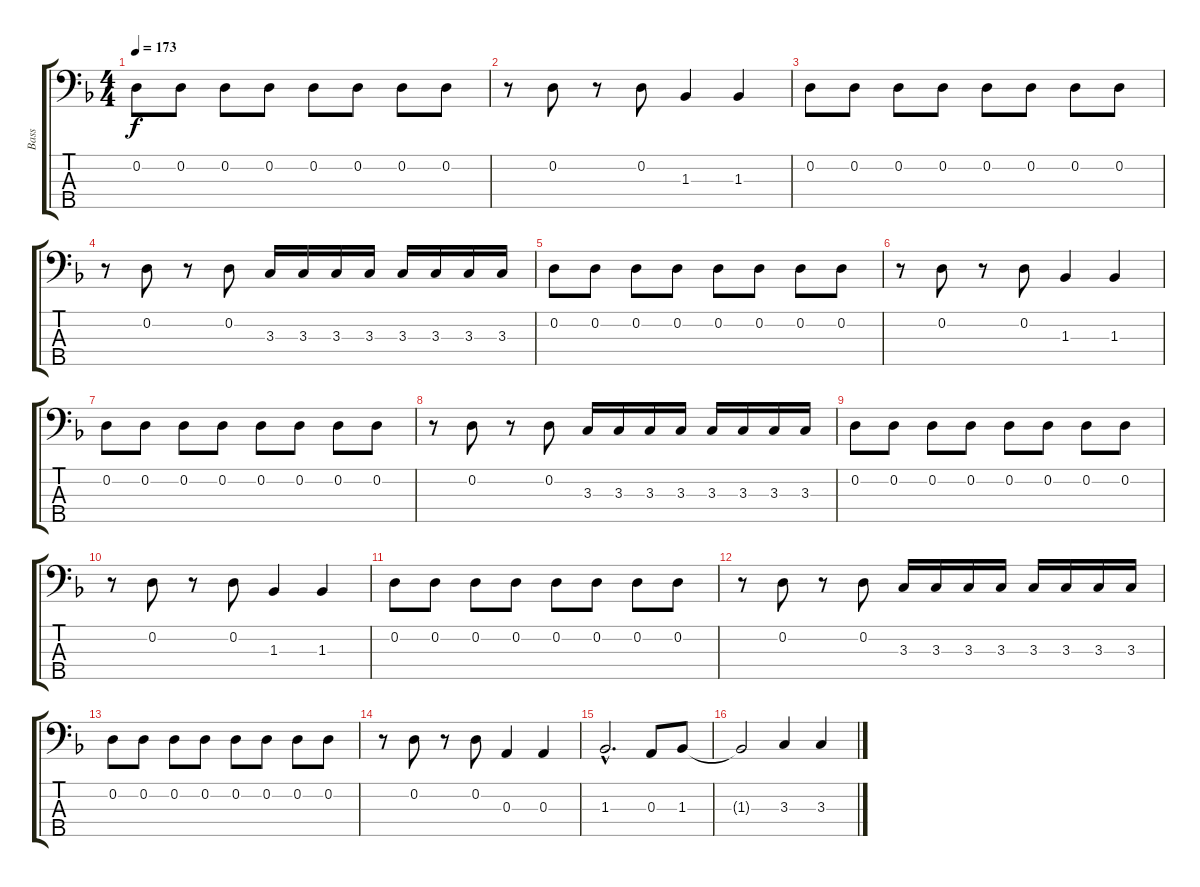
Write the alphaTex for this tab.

\track ("Bass" "Bass") {instrument electricbasspick}
\staff {score tabs}
\tuning (G2 D2 A1 E1 B0) {hide}
\ts (4 4)
\tempo 173
\clef f4
\ks dminor
0.2.8{dy f} 0.2.8 0.2.8 0.2.8 0.2.8 0.2.8 0.2.8 0.2.8 |
r.8 0.2.8 r.8 0.2.8 1.3.4 1.3.4 |
0.2.8 0.2.8 0.2.8 0.2.8 0.2.8 0.2.8 0.2.8 0.2.8 |
r.8 0.2.8 r.8 0.2.8 3.3.16 3.3.16 3.3.16 3.3.16 3.3.16 3.3.16 3.3.16 3.3.16 |
0.2.8 0.2.8 0.2.8 0.2.8 0.2.8 0.2.8 0.2.8 0.2.8 |
r.8 0.2.8 r.8 0.2.8 1.3.4 1.3.4 |
0.2.8 0.2.8 0.2.8 0.2.8 0.2.8 0.2.8 0.2.8 0.2.8 |
r.8 0.2.8 r.8 0.2.8 3.3.16 3.3.16 3.3.16 3.3.16 3.3.16 3.3.16 3.3.16 3.3.16 |
0.2.8 0.2.8 0.2.8 0.2.8 0.2.8 0.2.8 0.2.8 0.2.8 |
r.8 0.2.8 r.8 0.2.8 1.3.4 1.3.4 |
0.2.8 0.2.8 0.2.8 0.2.8 0.2.8 0.2.8 0.2.8 0.2.8 |
r.8 0.2.8 r.8 0.2.8 3.3.16 3.3.16 3.3.16 3.3.16 3.3.16 3.3.16 3.3.16 3.3.16 |
0.2.8 0.2.8 0.2.8 0.2.8 0.2.8 0.2.8 0.2.8 0.2.8 |
r.8 0.2.8 r.8 0.2.8 0.3.4 0.3.4 |
1.3{hac}.2{d} 0.3.8 1.3.8 |
1.3{t}.2 3.3.4 3.3.4
